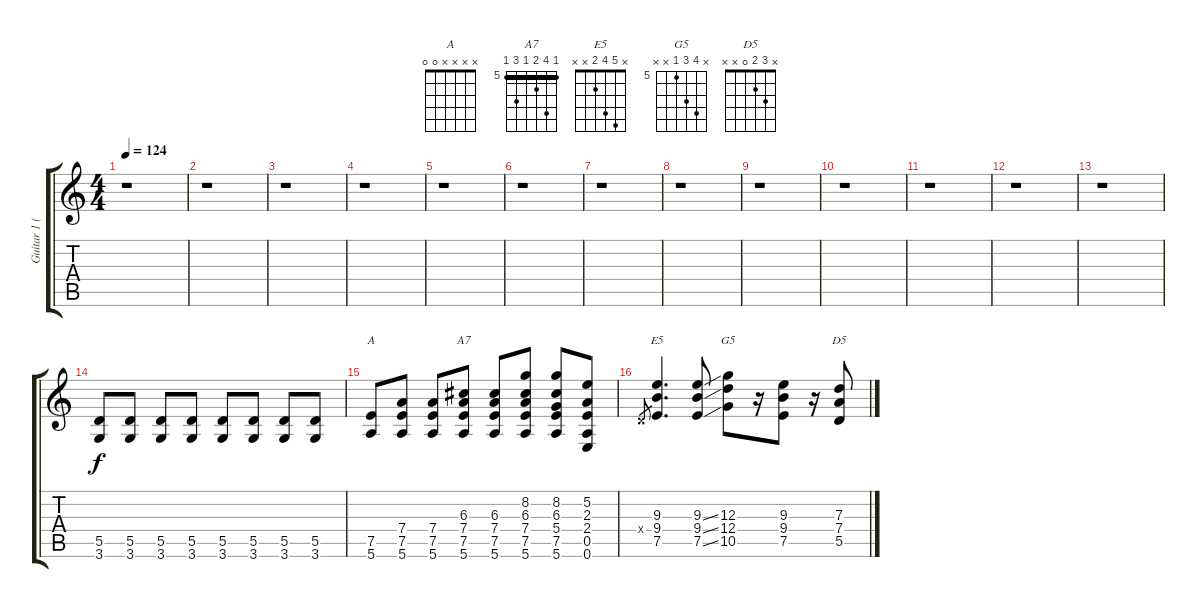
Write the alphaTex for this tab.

\track ("Guitar 1 (Jack White)" "Guitar 1 (") {instrument overdrivenguitar}
\staff {score tabs}
\tuning (E4 B3 G3 D3 A2 E2) {hide}
\chord ("A" x x x x 0 0)
\chord ("A7" 5 8 6 5 7 5) {firstfret 5 barre 5}
\chord ("E5" x 5 4 2 x x)
\chord ("G5" x 8 7 5 x x) {firstfret 5}
\chord ("D5" x 3 2 0 x x)
\ts (4 4)
\tempo 124
\clef g2
\ks c
r.1{dy f} |
r.1 |
r.1 |
r.1 |
r.1 |
r.1 |
r.1 |
r.1 |
r.1 |
r.1 |
r.1 |
r.1 |
r.1 |
(5.5 3.6).8 (5.5 3.6).8 (5.5 3.6).8 (5.5 3.6).8 (5.5 3.6).8 (5.5 3.6).8 (5.5 3.6).8 (5.5 3.6).8 |
(7.5 5.6).8{ch "A"} (7.4 7.5 5.6).8 (7.4 7.5 5.6).8 (6.3 7.4 7.5 5.6).8{ch "A7"} (6.3 7.4 7.5 5.6).8 (8.2 6.3 7.4 7.5 5.6).8 (8.2 6.3 5.4 7.5 5.6).8 (5.2 2.3 2.4 0.5 0.6).8 |
0.4{x}.8{gr} (9.3 9.4 7.5).4{d ch "E5"} (9.3{ss} 9.4{ss} 7.5{ss}).8 (12.3 12.4 10.5).8{ch "G5"} r.16 (9.3 9.4 7.5).8 r.16 (7.3 7.4 5.5).8{ch "D5"}
